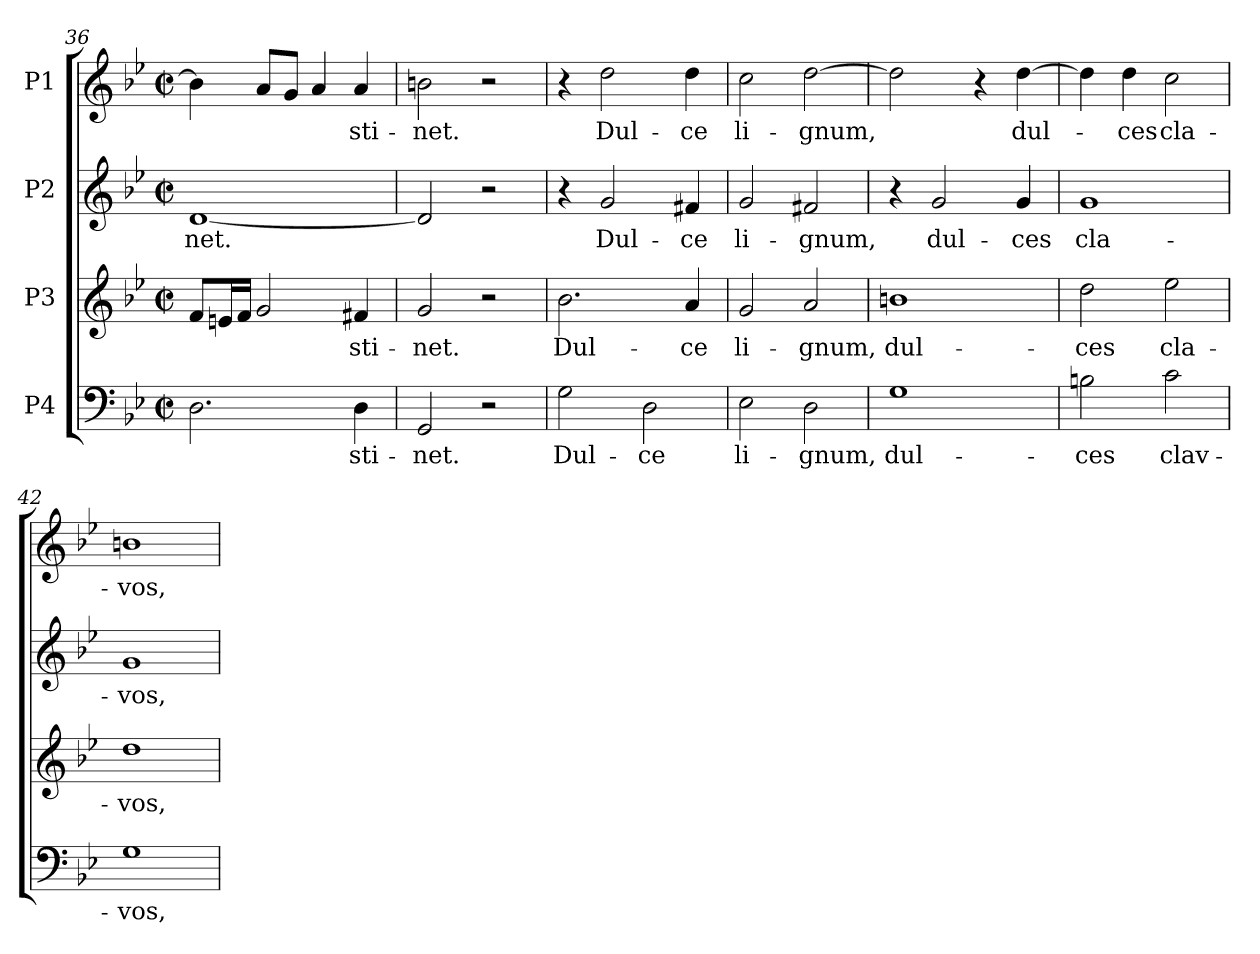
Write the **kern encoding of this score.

**kern	**text	**kern	**text	**kern	**text	**kern	**text
*part4	*part4	*part3	*part3	*part2	*part2	*part1	*part1
*staff4	*staff4	*staff3	*staff3	*staff2	*staff2	*staff1	*staff1
*I"P4	*	*I"P3	*	*I"P2	*	*I"P1	*
*clefF4	*	*clefG2	*	*clefG2	*	*clefG2	*
*k[b-e-]	*	*k[b-e-]	*	*k[b-e-]	*	*k[b-e-]	*
*B-:	*	*B-:	*	*B-:	*	*B-:	*
*M2/2	*	*M2/2	*	*M2/2	*	*M2/2	*
*met(c|)	*	*met(c|)	*	*met(c|)	*	*met(c|)	*
=36	=36	=36	=36	=36	=36	=36	=36
!	!	!	!	!	!LO:LY:b:color=#000000	!	!
2.Di\	.	8fi/L	.	[<1di	-net.	4b-i\]	.
.	.	16eni/L	.	.	.	.	.
.	.	16fi/JJ	.	.	.	.	.
.	.	2gi/	.	.	.	8ai/L	.
.	.	.	.	.	.	8gi/J	.
.	.	.	.	.	.	4ai/	.
!	!LO:LY:b:color=#000000	!	!	!	!	!	!
!	!	!	!LO:LY:b:color=#000000	!	!	!	!
!	!	!	!	!	!	!	!LO:LY:b:color=#000000
4Di\	-sti-	4f#Xi/	-sti-	.	.	4ai/	-sti-
=37	=37	=37	=37	=37	=37	=37	=37
!	!LO:LY:b:color=#000000	!	!	!	!	!	!
!	!	!	!LO:LY:b:color=#000000	!	!	!	!
!	!	!	!	!	!	!	!LO:LY:b:color=#000000
2GGi/	-net.	2gi/	-net.	2di/]	.	2bni\	-net.
2r	.	2r	.	2r	.	2r	.
!!LO:LB:g=z
=38	=38	=38	=38	=38	=38	=38	=38
!	!LO:LY:b:color=#000000	!	!	!	!	!	!
!	!	!	!LO:LY:b:color=#000000	!	!	!	!
2Gi\	Dul-	2.b-i\	Dul-	4r	.	4r	.
!	!	!	!	!	!LO:LY:b:color=#000000	!	!
!	!	!	!	!	!	!	!LO:LY:b:color=#000000
.	.	.	.	2gi/	Dul-	2ddi\	Dul-
!	!LO:LY:b:color=#000000	!	!	!	!	!	!
2Di\	-ce	.	.	.	.	.	.
!	!	!	!LO:LY:b:color=#000000	!	!	!	!
!	!	!	!	!	!LO:LY:b:color=#000000	!	!
!	!	!	!	!	!	!	!LO:LY:b:color=#000000
.	.	4ai/	-ce	4f#Xi/	-ce	4ddi\	-ce
=39	=39	=39	=39	=39	=39	=39	=39
!	!LO:LY:b:color=#000000	!	!	!	!	!	!
!	!	!	!LO:LY:b:color=#000000	!	!	!	!
!	!	!	!	!	!LO:LY:b:color=#000000	!	!
!	!	!	!	!	!	!	!LO:LY:b:color=#000000
2E-i\	li-	2gi/	li-	2gi/	li-	2cci\	li-
!	!LO:LY:b:color=#000000	!	!	!	!	!	!
!	!	!	!LO:LY:b:color=#000000	!	!	!	!
!	!	!	!	!	!LO:LY:b:color=#000000	!	!
!	!	!	!	!	!	!	!LO:LY:b:color=#000000
2Di\	-gnum,	2ai/	-gnum,	2f#Xi/	-gnum,	[>2ddi\	-gnum,
=40	=40	=40	=40	=40	=40	=40	=40
!	!LO:LY:b:color=#000000	!	!	!	!	!	!
!	!	!	!LO:LY:b:color=#000000	!	!	!	!
1Gi	dul-	1bni	dul-	4r	.	2ddi\]	.
!	!	!	!	!	!LO:LY:b:color=#000000	!	!
.	.	.	.	2gi/	dul-	.	.
.	.	.	.	.	.	4r	.
!	!	!	!	!	!LO:LY:b:color=#000000	!	!
!	!	!	!	!	!	!	!LO:LY:b:color=#000000
.	.	.	.	4gi/	-ces	[>4ddi\	dul-
=41	=41	=41	=41	=41	=41	=41	=41
!	!LO:LY:b:color=#000000	!	!	!	!	!	!
!	!	!	!LO:LY:b:color=#000000	!	!	!	!
!	!	!	!	!	!LO:LY:b:color=#000000	!	!
2Bni\	-ces	2ddi\	-ces	1gi	cla-	4ddi\]	.
!	!	!	!	!	!	!	!LO:LY:b:color=#000000
.	.	.	.	.	.	4ddi\	-ces
!	!LO:LY:b:color=#000000	!	!	!	!	!	!
!	!	!	!LO:LY:b:color=#000000	!	!	!	!
!	!	!	!	!	!	!	!LO:LY:b:color=#000000
2ci\	clav-	2ee-i\	cla-	.	.	2cci\	cla-
=42	=42	=42	=42	=42	=42	=42	=42
!	!LO:LY:b:color=#000000	!	!	!	!	!	!
!	!	!	!LO:LY:b:color=#000000	!	!	!	!
!	!	!	!	!	!LO:LY:b:color=#000000	!	!
!	!	!	!	!	!	!	!LO:LY:b:color=#000000
1Gi	-vos,	1ddi	-vos,	1gi	-vos,	1bni	-vos,
=	=	=	=	=	=	=	=
*-	*-	*-	*-	*-	*-	*-	*-
